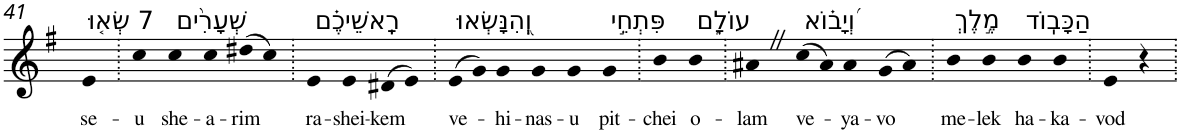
**kern	**text
*part1	*part1
*staff1	*staff1
*I"Piano	*
*I'Pno	*
!!LO:PB:g=z
*clefG2	*
*k[f#]	*
*G:	*
=41	=41
!LO:TX:a:t=7 שְׂא֤וּ	!
!	!LO:LY:b
4e	se-
=42.	=42.
!	!LO:LY:b
4cc	-u
!LO:TX:a:t=שְׁעָרִ֨ים	!
!	!LO:LY:b
4cc	she-
!	!LO:LY:b
4cc	-a-
!	!LO:LY:b
(>8dd#X	-rim
8cc)	.
=43.	=43.
!LO:TX:a:t=רָֽאשֵׁיכֶ֗ם	!
!	!LO:LY:b
4e	ra-
!	!LO:LY:b
4e	-shei-
!	!LO:LY:b
(>8d#X	-kem
8e)	.
=44.	=44.
!LO:TX:a:t=וְֽ֭הִנָּשְׂאוּ	!
!	!LO:LY:b
(>8e	ve-
8g)	.
!	!LO:LY:b
4g	-hi-
!	!LO:LY:b
4g	-nas-
!	!LO:LY:b
4g	-u
!LO:TX:a:t=פִּתְחֵ֣י	!
!	!LO:LY:b
4g	pit-
=45.	=45.
!	!LO:LY:b
4b	-chei
!LO:TX:a:t=עוֹלָ֑ם	!
!	!LO:LY:b
4b	o-
=46.	=46.
!	!LO:LY:b
4a#XZ	-lam
!LO:TX:a:t=וְ֝יָב֗וֹא	!
!	!LO:LY:b
(>8cc	ve-
8a#)	.
!	!LO:LY:b
4a#	-ya-
!	!LO:LY:b
(>8g	-vo
8a#)	.
=47.	=47.
!LO:TX:a:t=מֶ֣לֶךְ	!
!	!LO:LY:b
4b	me-
!	!LO:LY:b
4b	-lek
!LO:TX:a:t=הַכָּבֽוֹד	!
!	!LO:LY:b
4b	ha-
!	!LO:LY:b
4b	-ka-
=48.	=48.
!	!LO:LY:b
4e	-vod
4r	.
=.	=.
*-	*-
